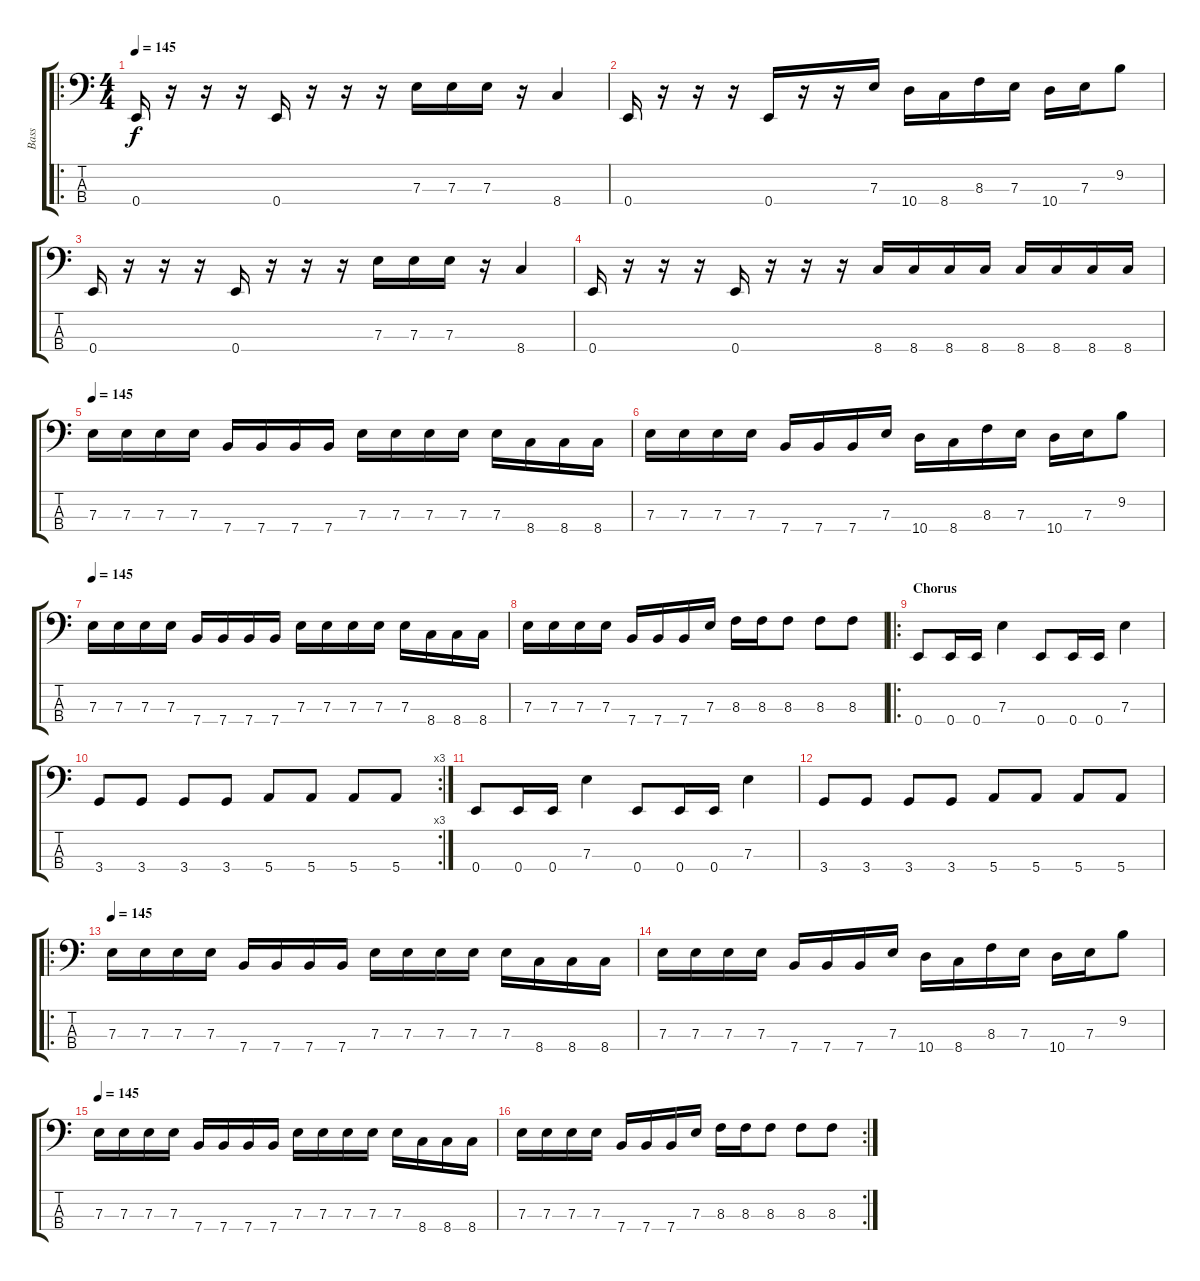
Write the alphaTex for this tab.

\track ("Bass" "Bass") {instrument electricbasspick}
\staff {score tabs}
\tuning (G2 D2 A1 E1) {hide}
\ro
\ts (4 4)
\tempo 145
\clef f4
\ks c
0.4.16{dy f} r.16 r.16 r.16 0.4.16 r.16 r.16 r.16 7.3.16 7.3.16 7.3.16 r.16 8.4.4 |
0.4.16 r.16 r.16 r.16 0.4.16 r.16 r.16 7.3.16 10.4.16 8.4.16 8.3.16 7.3.16 10.4.16 7.3.16 9.2.8 |
0.4.16 r.16 r.16 r.16 0.4.16 r.16 r.16 r.16 7.3.16 7.3.16 7.3.16 r.16 8.4.4 |
0.4.16 r.16 r.16 r.16 0.4.16 r.16 r.16 r.16 8.4.16 8.4.16 8.4.16 8.4.16 8.4.16 8.4.16 8.4.16 8.4.16 |
\tempo 145
7.3.16 7.3.16 7.3.16 7.3.16 7.4.16 7.4.16 7.4.16 7.4.16 7.3.16 7.3.16 7.3.16 7.3.16 7.3.16 8.4.16 8.4.16 8.4.16 |
7.3.16 7.3.16 7.3.16 7.3.16 7.4.16 7.4.16 7.4.16 7.3.16 10.4.16 8.4.16 8.3.16 7.3.16 10.4.16 7.3.16 9.2.8 |
\tempo 145
7.3.16 7.3.16 7.3.16 7.3.16 7.4.16 7.4.16 7.4.16 7.4.16 7.3.16 7.3.16 7.3.16 7.3.16 7.3.16 8.4.16 8.4.16 8.4.16 |
7.3.16 7.3.16 7.3.16 7.3.16 7.4.16 7.4.16 7.4.16 7.3.16 8.3.16 8.3.16 8.3.8 8.3.8 8.3.8 |
\ro
\section ("" "Chorus")
0.4.8 0.4.16 0.4.16 7.3.4 0.4.8 0.4.16 0.4.16 7.3.4 |
\rc 3
3.4.8 3.4.8 3.4.8 3.4.8 5.4.8 5.4.8 5.4.8 5.4.8 |
0.4.8 0.4.16 0.4.16 7.3.4 0.4.8 0.4.16 0.4.16 7.3.4 |
3.4.8 3.4.8 3.4.8 3.4.8 5.4.8 5.4.8 5.4.8 5.4.8 |
\ro
\tempo 145
7.3.16 7.3.16 7.3.16 7.3.16 7.4.16 7.4.16 7.4.16 7.4.16 7.3.16 7.3.16 7.3.16 7.3.16 7.3.16 8.4.16 8.4.16 8.4.16 |
7.3.16 7.3.16 7.3.16 7.3.16 7.4.16 7.4.16 7.4.16 7.3.16 10.4.16 8.4.16 8.3.16 7.3.16 10.4.16 7.3.16 9.2.8 |
\tempo 145
7.3.16 7.3.16 7.3.16 7.3.16 7.4.16 7.4.16 7.4.16 7.4.16 7.3.16 7.3.16 7.3.16 7.3.16 7.3.16 8.4.16 8.4.16 8.4.16 |
\rc 2
7.3.16 7.3.16 7.3.16 7.3.16 7.4.16 7.4.16 7.4.16 7.3.16 8.3.16 8.3.16 8.3.8 8.3.8 8.3.8
